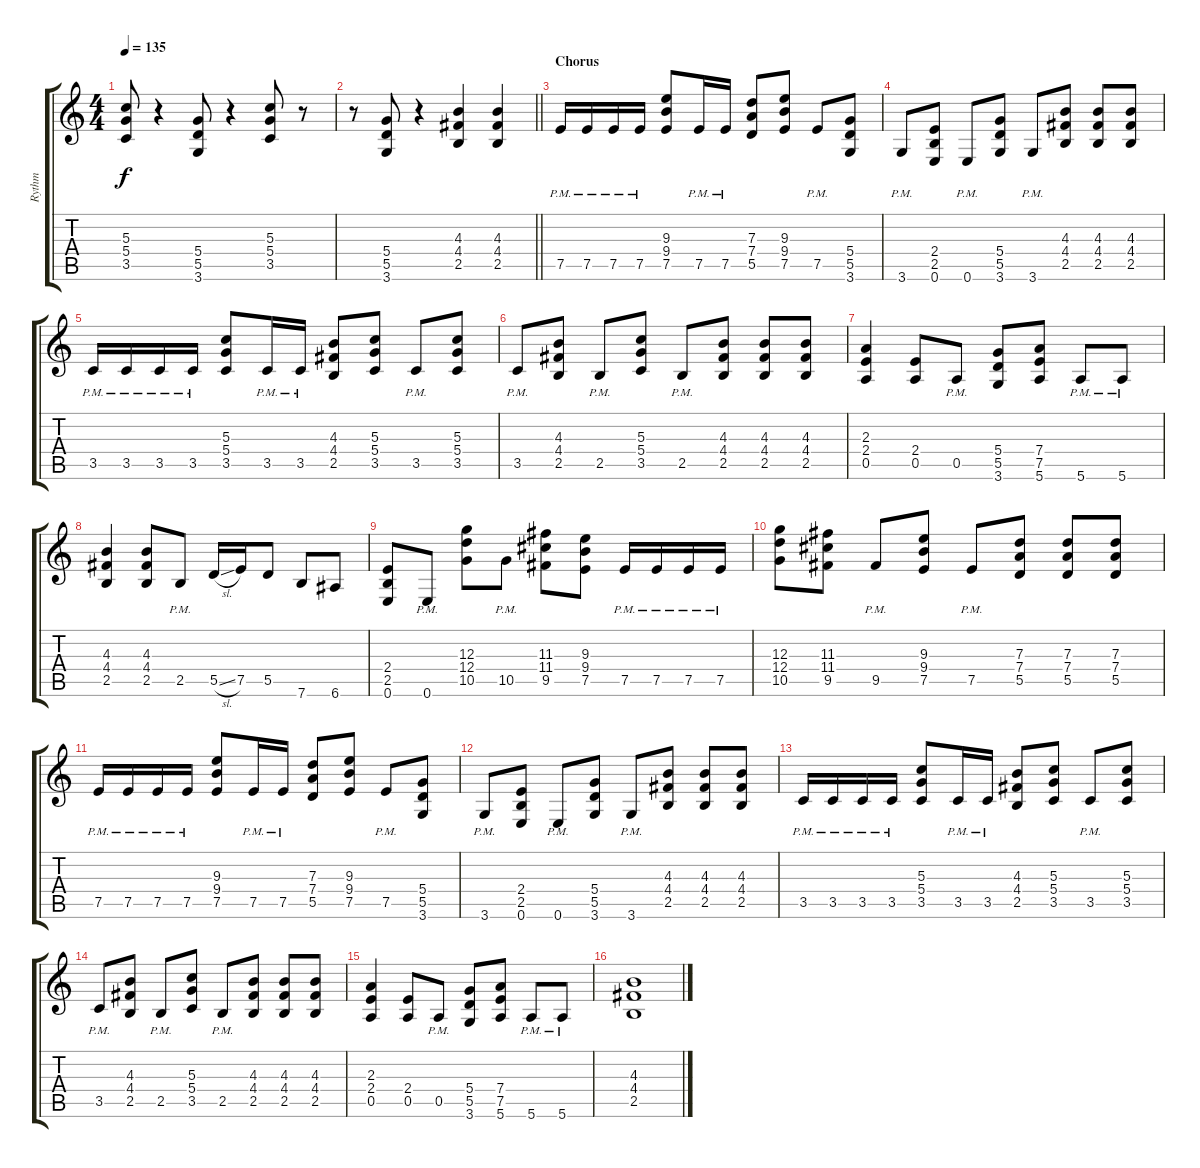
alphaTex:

\track ("Rythm" "Rythm") {instrument overdrivenguitar}
\staff {score tabs}
\tuning (E4 B3 G3 D3 A2 E2) {hide}
\ts (4 4)
\tempo 135
\clef g2
\ks c
(5.3 5.4 3.5).8{dy f} r.4 (5.4 5.5 3.6).8 r.4 (5.3 5.4 3.5).8 r.8 |
\barLineRight lightlight
r.8 (5.4 5.5 3.6).8 r.4 (4.3 4.4 2.5).4 (4.3 4.4 2.5).4 |
\section ("" "Chorus")
7.5{pm}.16 7.5{pm}.16 7.5{pm}.16 7.5{pm}.16 (9.3 9.4 7.5).8 7.5{pm}.16 7.5{pm}.16 (7.3 7.4 5.5).8 (9.3 9.4 7.5).8 7.5{pm}.8 (5.4 5.5 3.6).8 |
3.6{pm}.8 (2.4 2.5 0.6).8 0.6{pm}.8 (5.4 5.5 3.6).8 3.6{pm}.8 (4.3 4.4 2.5).8 (4.3 4.4 2.5).8 (4.3 4.4 2.5).8 |
3.5{pm}.16 3.5{pm}.16 3.5{pm}.16 3.5{pm}.16 (5.3 5.4 3.5).8 3.5{pm}.16 3.5{pm}.16 (4.3 4.4 2.5).8 (5.3 5.4 3.5).8 3.5{pm}.8 (5.3 5.4 3.5).8 |
3.5{pm}.8 (4.3 4.4 2.5).8 2.5{pm}.8 (5.3 5.4 3.5).8 2.5{pm}.8 (4.3 4.4 2.5).8 (4.3 4.4 2.5).8 (4.3 4.4 2.5).8 |
(2.3 2.4 0.5).4 (2.4 0.5).8 0.5{pm}.8 (5.4 5.5 3.6).8 (7.4 7.5 5.6).8 5.6{pm}.8 5.6{pm}.8 |
(4.3 4.4 2.5).4 (4.3 4.4 2.5).8 2.5{pm}.8 5.5{sl}.16 7.5.16 5.5.8 7.6.8 6.6.8 |
(2.4 2.5 0.6).8 0.6{pm}.8 (12.3 12.4 10.5).8 10.5{pm}.8 (11.3 11.4 9.5).8 (9.3 9.4 7.5).8 7.5{pm}.16 7.5{pm}.16 7.5{pm}.16 7.5{pm}.16 |
(12.3 12.4 10.5).8 (11.3 11.4 9.5).8 9.5{pm}.8 (9.3 9.4 7.5).8 7.5{pm}.8 (7.3 7.4 5.5).8 (7.3 7.4 5.5).8 (7.3 7.4 5.5).8 |
7.5{pm}.16 7.5{pm}.16 7.5{pm}.16 7.5{pm}.16 (9.3 9.4 7.5).8 7.5{pm}.16 7.5{pm}.16 (7.3 7.4 5.5).8 (9.3 9.4 7.5).8 7.5{pm}.8 (5.4 5.5 3.6).8 |
3.6{pm}.8 (2.4 2.5 0.6).8 0.6{pm}.8 (5.4 5.5 3.6).8 3.6{pm}.8 (4.3 4.4 2.5).8 (4.3 4.4 2.5).8 (4.3 4.4 2.5).8 |
3.5{pm}.16 3.5{pm}.16 3.5{pm}.16 3.5{pm}.16 (5.3 5.4 3.5).8 3.5{pm}.16 3.5{pm}.16 (4.3 4.4 2.5).8 (5.3 5.4 3.5).8 3.5{pm}.8 (5.3 5.4 3.5).8 |
3.5{pm}.8 (4.3 4.4 2.5).8 2.5{pm}.8 (5.3 5.4 3.5).8 2.5{pm}.8 (4.3 4.4 2.5).8 (4.3 4.4 2.5).8 (4.3 4.4 2.5).8 |
(2.3 2.4 0.5).4 (2.4 0.5).8 0.5{pm}.8 (5.4 5.5 3.6).8 (7.4 7.5 5.6).8 5.6{pm}.8 5.6{pm}.8 |
(4.3 4.4 2.5).1
